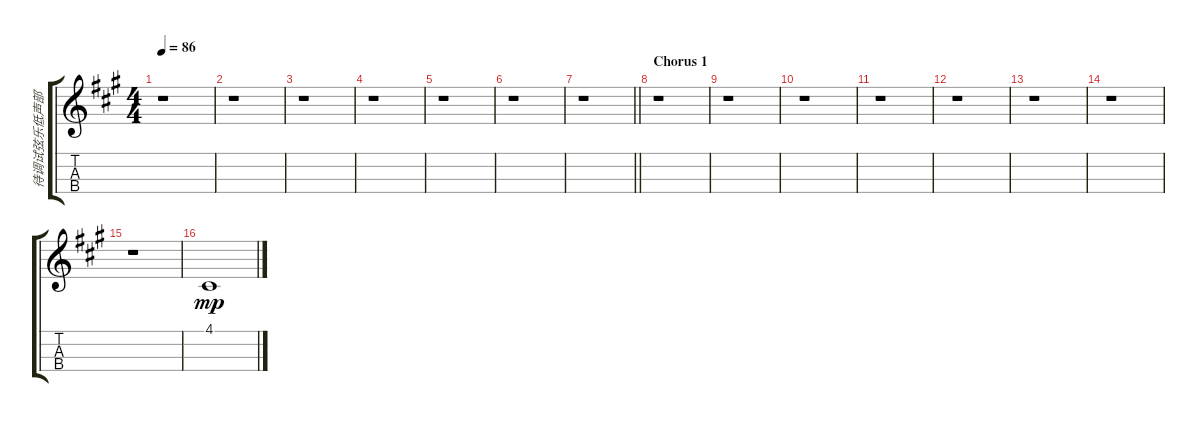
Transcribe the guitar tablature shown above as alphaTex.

\track ("待调试弦乐低声部" "待调试弦乐低声部") {instrument cello}
\staff {score tabs}
\tuning (A3 D3 G2 C2) {hide}
\ts (4 4)
\tempo 86
\clef g2
\ks a
r.1{dy mp} |
r.1 |
r.1 |
r.1 |
r.1 |
r.1 |
\barLineRight lightlight
r.1 |
\section ("" "Chorus 1")
r.1 |
r.1 |
r.1 |
r.1 |
r.1 |
r.1 |
r.1 |
r.1 |
4.1.1
